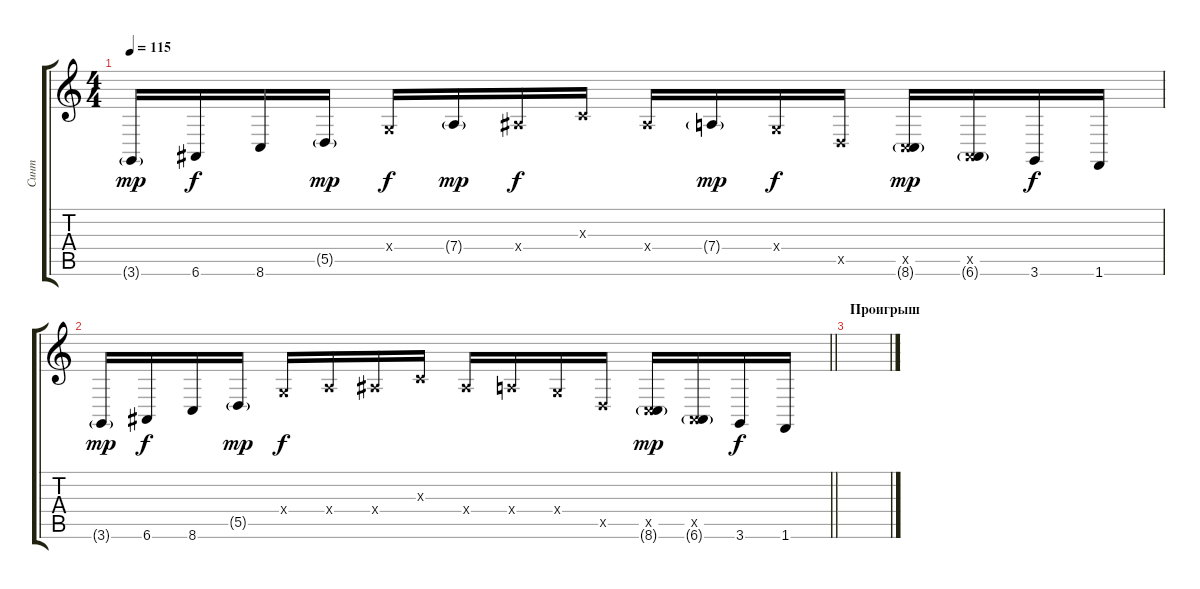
\track ("Синт" "Синт") {instrument lead2sawtooth}
\staff {score tabs}
\tuning (E4 B3 G3 D3 A2 E2) {hide}
\ts (4 4)
\tempo 115
\clef g2
\ks c
3.6{g}.16{dy mp} 6.6.16{dy f} 8.6.16 5.5{g}.16{dy mp} 5.4{x}.16{dy f} 7.4{g}.16{dy mp} 8.4{x}.16{dy f} 5.3{x}.16 8.4{x}.16 7.4{g}.16{dy mp} 5.4{x}.16{dy f} 5.5{x}.16 (3.5{x} 8.6{g}).16{dy mp} (1.5{x} 6.6{g}).16 3.6.16{dy f} 1.6.16 |
\barLineRight lightlight
3.6{g}.16{dy mp} 6.6.16{dy f} 8.6.16 5.5{g}.16{dy mp} 5.4{x}.16{dy f} 7.4{x}.16 8.4{x}.16 5.3{x}.16 8.4{x}.16 7.4{x}.16 5.4{x}.16 5.5{x}.16 (3.5{x} 8.6{g}).16{dy mp} (1.5{x} 6.6{g}).16 3.6.16{dy f} 1.6.16 |
\section ("" "Проигрыш")
